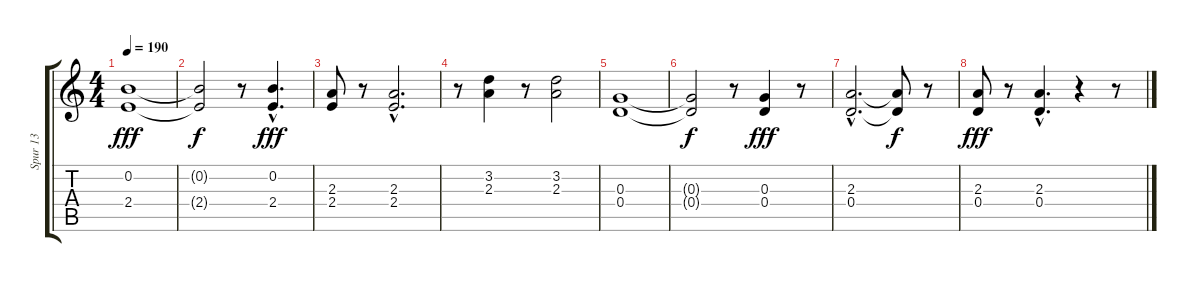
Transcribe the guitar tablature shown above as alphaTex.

\track ("Spur 13" "Spur 13") {instrument distortionguitar}
\staff {score tabs}
\tuning (E4 B3 G3 D3 A2 E2) {hide}
\ts (4 4)
\tempo 190
\clef g2
\ks c
(0.2 2.4).1{dy fff} |
(0.2{t} 2.4{t}).2{dy f} r.8 (0.2{hac} 2.4).4{d dy fff} |
(2.3 2.4).8 r.8 (2.3{hac} 2.4{hac}).2{d} |
r.8 (3.2 2.3).4 r.8 (3.2 2.3).2 |
(0.3 0.4).1 |
(0.3{t} 0.4{t}).2{dy f} r.8 (0.3 0.4).4{dy fff} r.8 |
(2.3{hac} 0.4{hac}).2{d} (2.3{t} 0.4{t}).8{dy f} r.8 |
(2.3 0.4).8{dy fff} r.8 (2.3{hac} 0.4{hac}).4{d} r.4 r.8
